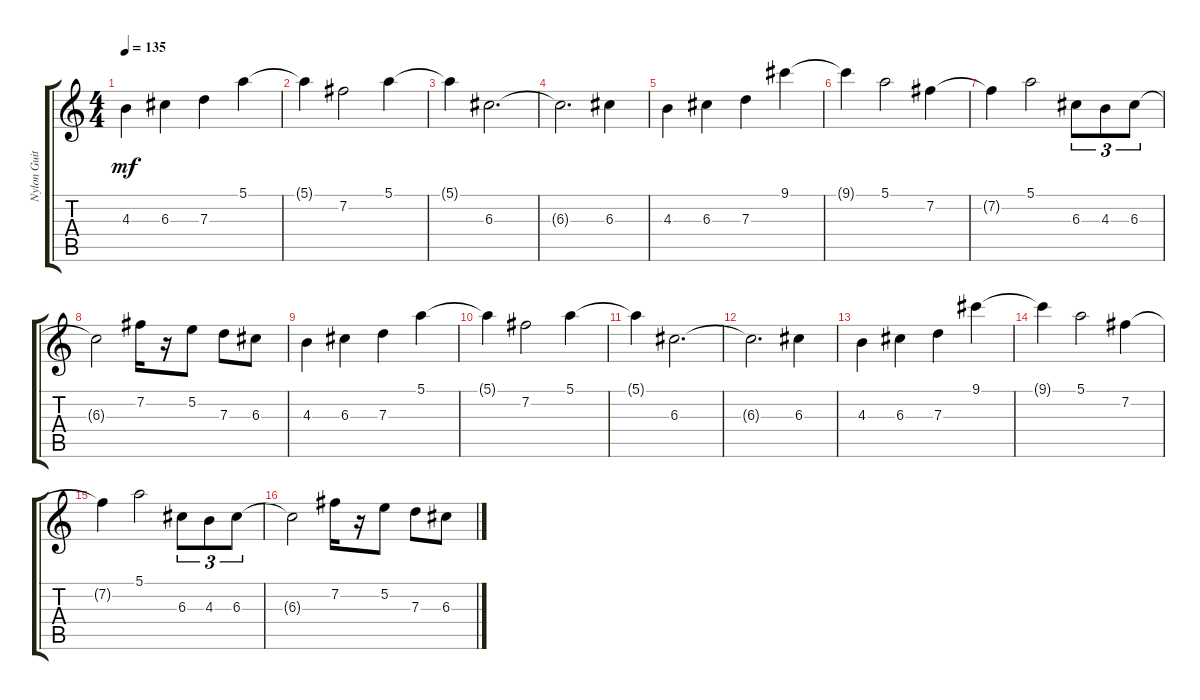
\track ("Nylon Guitar" "Nylon Guit") {instrument acousticguitarnylon}
\staff {score tabs}
\tuning (E4 B3 G3 D3 A2 E2) {hide}
\ts (4 4)
\tempo 135
\clef g2
\ks c
4.3.4{dy mf instrument acousticguitarnylon} 6.3.4 7.3.4 5.1.4 |
5.1{t}.4 7.2.2 5.1.4 |
5.1{t}.4 6.3.2{d} |
6.3{t}.2{d} 6.3.4 |
4.3.4 6.3.4 7.3.4 9.1.4 |
9.1{t}.4 5.1.2 7.2.4 |
7.2{t}.4 5.1.2 6.3.8{tu (3 2)} 4.3.8{tu (3 2)} 6.3.8{tu (3 2)} |
6.3{t}.2 7.2.16 r.16 5.2.8 7.3.8 6.3.8 |
4.3.4 6.3.4 7.3.4 5.1.4 |
5.1{t}.4 7.2.2 5.1.4 |
5.1{t}.4 6.3.2{d} |
6.3{t}.2{d} 6.3.4 |
4.3.4 6.3.4 7.3.4 9.1.4 |
9.1{t}.4 5.1.2 7.2.4 |
7.2{t}.4 5.1.2 6.3.8{tu (3 2)} 4.3.8{tu (3 2)} 6.3.8{tu (3 2)} |
6.3{t}.2 7.2.16 r.16 5.2.8 7.3.8 6.3.8
